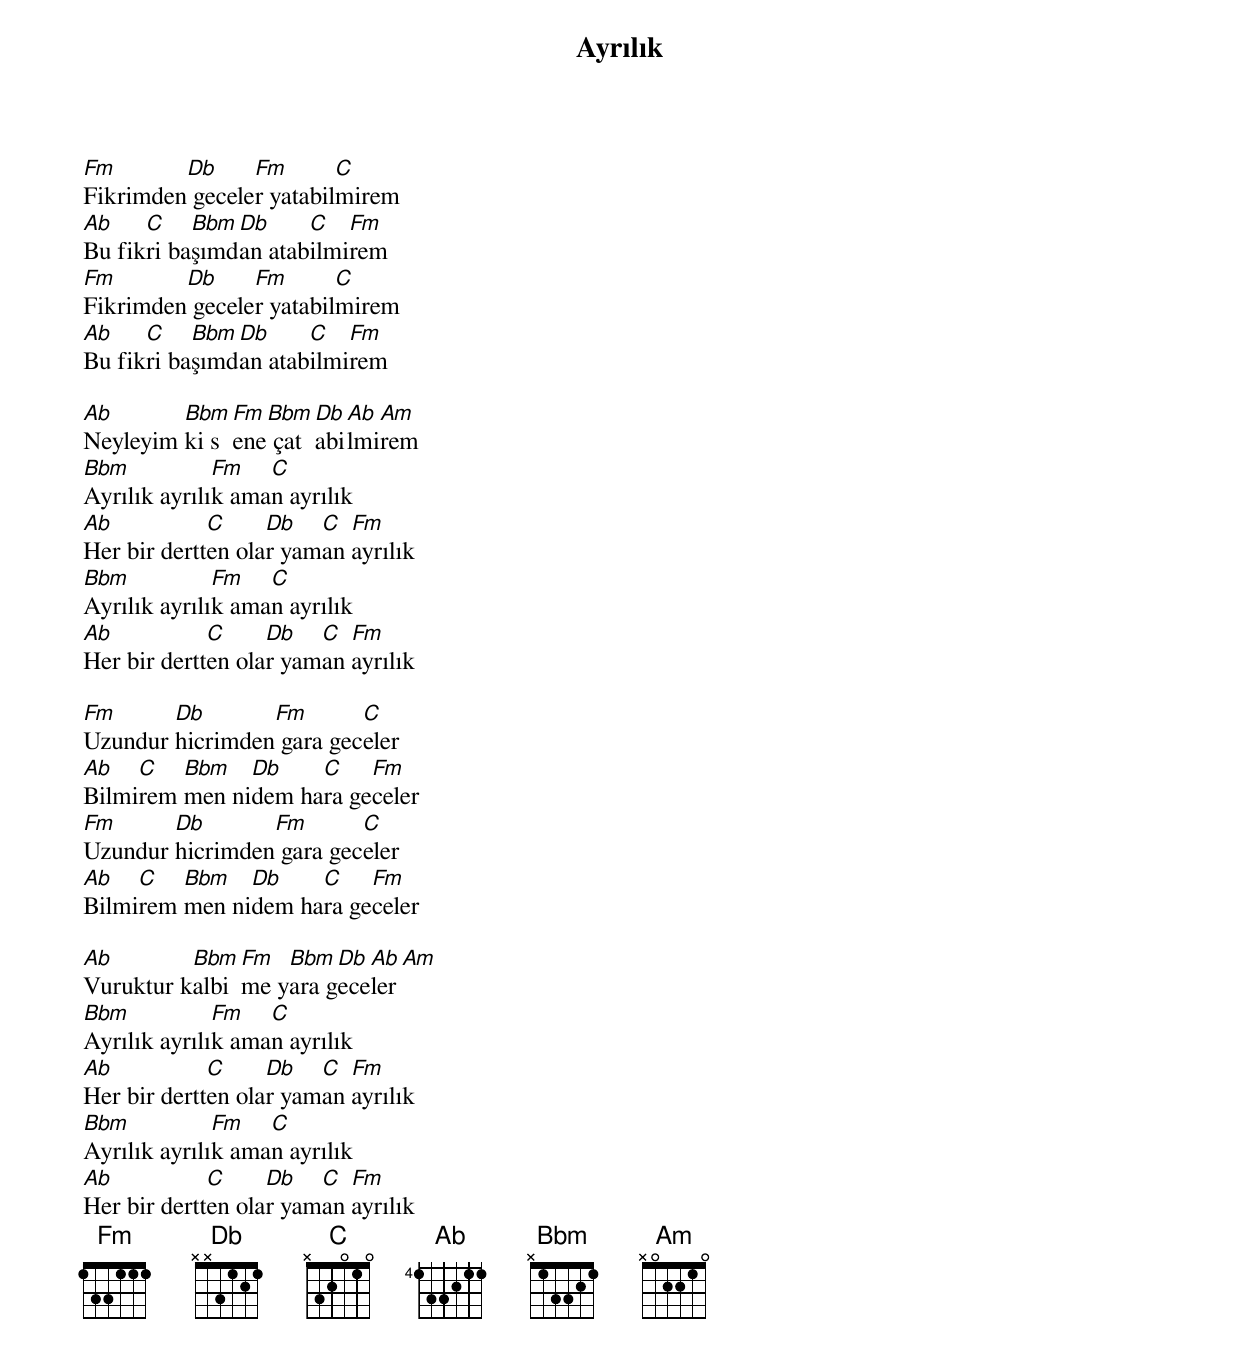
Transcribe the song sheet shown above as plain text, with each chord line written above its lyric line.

{title: Ayrılık}
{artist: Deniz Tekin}

Fm       Db     Fm       C
Fikrimden geceler yatabilmirem
Ab    C    Bbm Db     C   Fm
Bu fikri başımdan atabilmirem
Fm       Db     Fm       C
Fikrimden geceler yatabilmirem
Ab    C    Bbm Db     C   Fm
Bu fikri başımdan atabilmirem

Ab       Bbm Fm Bbm Db Ab Am
Neyleyim ki sene çatabilmirem
Bbm           Fm   C
Ayrılık ayrılık aman ayrılık
Ab           C     Db   C  Fm
Her bir dertten olar yaman ayrılık
Bbm           Fm   C
Ayrılık ayrılık aman ayrılık
Ab           C     Db   C  Fm
Her bir dertten olar yaman ayrılık

Fm      Db       Fm       C
Uzundur hicrimden gara geceler
Ab   C   Bbm   Db    C    Fm
Bilmirem men nidem hara geceler
Fm      Db       Fm       C
Uzundur hicrimden gara geceler
Ab   C   Bbm   Db    C    Fm
Bilmirem men nidem hara geceler

Ab        Bbm Fm  Bbm  Db Ab Am
Vuruktur kalbime yara geceler
Bbm           Fm   C
Ayrılık ayrılık aman ayrılık
Ab           C     Db   C  Fm
Her bir dertten olar yaman ayrılık
Bbm           Fm   C
Ayrılık ayrılık aman ayrılık
Ab           C     Db   C  Fm
Her bir dertten olar yaman ayrılık
